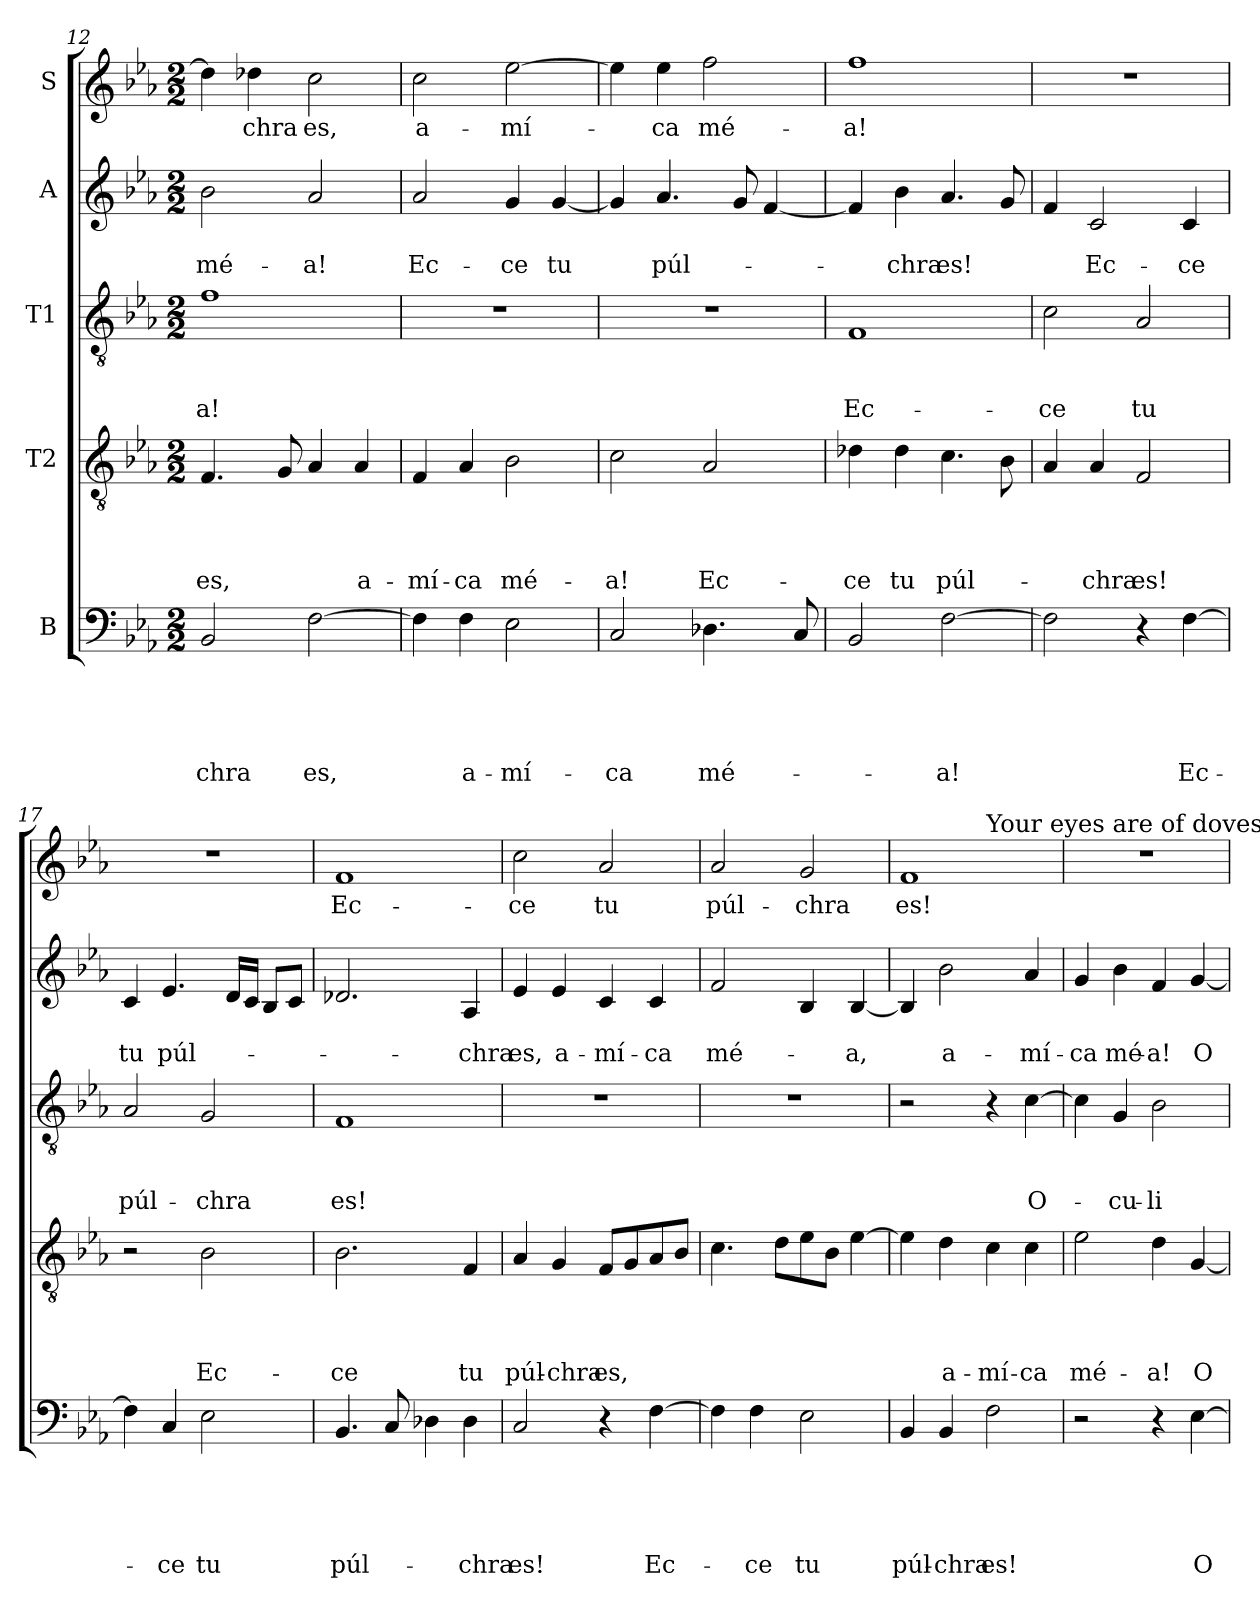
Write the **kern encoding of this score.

**kern	**text	**text	**text	**text	**text	**kern	**text	**text	**text	**text	**kern	**text	**text	**text	**kern	**text	**text	**kern	**text
*part5	*part5	*part5	*part5	*part5	*part5	*part4	*part4	*part4	*part4	*part4	*part3	*part3	*part3	*part3	*part2	*part2	*part2	*part1	*part1
*staff5	*staff5	*staff5	*staff5	*staff5	*staff5	*staff4	*staff4	*staff4	*staff4	*staff4	*staff3	*staff3	*staff3	*staff3	*staff2	*staff2	*staff2	*staff1	*staff1
*I"B	*	*	*	*	*	*I"T2	*	*	*	*	*I"T1	*	*	*	*I"A	*	*	*I"S	*
!!LO:LB:g=z
*clefF4	*	*	*	*	*	*clefGv2	*	*	*	*	*clefGv2	*	*	*	*clefG2	*	*	*clefG2	*
*k[b-e-a-]	*	*	*	*	*	*k[b-e-a-]	*	*	*	*	*k[b-e-a-]	*	*	*	*k[b-e-a-]	*	*	*k[b-e-a-]	*
*E-:	*	*	*	*	*	*E-:	*	*	*	*	*E-:	*	*	*	*E-:	*	*	*E-:	*
*M2/2	*	*	*	*	*	*M2/2	*	*	*	*	*M2/2	*	*	*	*M2/2	*	*	*M2/2	*
=12	=12	=12	=12	=12	=12	=12	=12	=12	=12	=12	=12	=12	=12	=12	=12	=12	=12	=12	=12
!	!	!	!	!	!LO:LY:b	!	!	!	!	!LO:LY:b	!	!	!	!LO:LY:b	!	!	!LO:LY:b	!	!
2BB-/	.	.	.	.	-chra	4.F/	.	.	.	es,	1f	.	.	-a!	2b-\	.	mé-	4dd-\]	.
!	!	!	!	!	!	!	!	!	!	!	!	!	!	!	!	!	!	!	!LO:LY:b
.	.	.	.	.	.	.	.	.	.	.	.	.	.	.	.	.	.	4dd-i\	-chra
.	.	.	.	.	.	8G/	.	.	.	.	.	.	.	.	.	.	.	.	.
!	!	!	!	!	!LO:LY:b	!	!	!	!	!	!	!	!	!	!	!	!LO:LY:b	!	!LO:LY:b
[2F\	.	.	.	.	es,	4A-/	.	.	.	.	.	.	.	.	2a-/	.	-a!	2cc\	es,
!	!	!	!	!	!	!	!	!	!	!LO:LY:b	!	!	!	!	!	!	!	!	!
.	.	.	.	.	.	4A-/	.	.	.	a-	.	.	.	.	.	.	.	.	.
=13	=13	=13	=13	=13	=13	=13	=13	=13	=13	=13	=13	=13	=13	=13	=13	=13	=13	=13	=13
!	!	!	!	!	!	!	!	!	!	!LO:LY:b	!	!	!	!	!	!	!LO:LY:b	!	!LO:LY:b
4F\]	.	.	.	.	.	4F/	.	.	.	-mí-	1r	.	.	.	2a-/	.	Ec-	2cc\	a-
!	!	!	!	!	!LO:LY:b	!	!	!	!	!LO:LY:b	!	!	!	!	!	!	!	!	!
4F\	.	.	.	.	a-	4A-/	.	.	.	-ca	.	.	.	.	.	.	.	.	.
!	!	!	!	!	!LO:LY:b	!	!	!	!	!LO:LY:b	!	!	!	!	!	!	!LO:LY:b	!	!LO:LY:b
2E-\	.	.	.	.	-mí-	2B-\	.	.	.	mé-	.	.	.	.	4g/	.	-ce	[2ee-\	-mí-
!	!	!	!	!	!	!	!	!	!	!	!	!	!	!	!	!	!LO:LY:b	!	!
.	.	.	.	.	.	.	.	.	.	.	.	.	.	.	[4g/	.	tu	.	.
=14	=14	=14	=14	=14	=14	=14	=14	=14	=14	=14	=14	=14	=14	=14	=14	=14	=14	=14	=14
!	!	!	!	!	!LO:LY:b	!	!	!	!	!LO:LY:b	!	!	!	!	!	!	!	!	!
2C/	.	.	.	.	-ca	2c\	.	.	.	-a!	1r	.	.	.	4g/]	.	.	4ee-\]	.
!	!	!	!	!	!	!	!	!	!	!	!	!	!	!	!	!	!LO:LY:b	!	!LO:LY:b
.	.	.	.	.	.	.	.	.	.	.	.	.	.	.	4.a-/	.	púl-	4ee-\	-ca
!	!	!	!	!	!LO:LY:b	!	!	!	!	!LO:LY:b	!	!	!	!	!	!	!	!	!LO:LY:b
4.D-X\	.	.	.	.	mé-	2A-/	.	.	.	Ec-	.	.	.	.	.	.	.	2ff\	mé-
.	.	.	.	.	.	.	.	.	.	.	.	.	.	.	8g/	.	.	.	.
.	.	.	.	.	.	.	.	.	.	.	.	.	.	.	[4f/	.	.	.	.
8C/	.	.	.	.	.	.	.	.	.	.	.	.	.	.	.	.	.	.	.
=15	=15	=15	=15	=15	=15	=15	=15	=15	=15	=15	=15	=15	=15	=15	=15	=15	=15	=15	=15
!	!	!	!	!	!	!	!	!	!	!LO:LY:b	!	!	!	!LO:LY:b	!	!	!	!	!LO:LY:b
2BB-/	.	.	.	.	.	4d-i\	.	.	.	-ce	1F	.	.	Ec-	4f/]	.	.	1ff	-a!
!	!	!	!	!	!	!	!	!	!	!LO:LY:b	!	!	!	!	!	!	!LO:LY:b	!	!
.	.	.	.	.	.	4d-i\	.	.	.	tu	.	.	.	.	4b-\	.	-chra	.	.
!	!	!	!	!	!LO:LY:b	!	!	!	!	!LO:LY:b	!	!	!	!	!	!	!LO:LY:b	!	!
[2F\	.	.	.	.	-a!	4.c\	.	.	.	púl-	.	.	.	.	4.a-/	.	es!	.	.
.	.	.	.	.	.	8B-\	.	.	.	.	.	.	.	.	8g/	.	.	.	.
=16	=16	=16	=16	=16	=16	=16	=16	=16	=16	=16	=16	=16	=16	=16	=16	=16	=16	=16	=16
!	!	!	!	!	!	!	!	!	!	!	!	!	!	!LO:LY:b	!	!	!	!	!
2F\]	.	.	.	.	.	4A-/	.	.	.	.	2c\	.	.	-ce	4f/	.	.	1r	.
!	!	!	!	!	!	!	!	!	!	!LO:LY:b	!	!	!	!	!	!	!LO:LY:b	!	!
.	.	.	.	.	.	4A-/	.	.	.	-chra	.	.	.	.	2c/	.	Ec-	.	.
!	!	!	!	!	!	!	!	!	!	!LO:LY:b	!	!	!	!LO:LY:b	!	!	!	!	!
4r	.	.	.	.	.	2F/	.	.	.	es!	2A-/	.	.	tu	.	.	.	.	.
!	!	!	!	!	!LO:LY:b	!	!	!	!	!	!	!	!	!	!	!	!LO:LY:b	!	!
[4F\	.	.	.	.	Ec-	.	.	.	.	.	.	.	.	.	4c/	.	-ce	.	.
!!LO:PB:g=z
=17	=17	=17	=17	=17	=17	=17	=17	=17	=17	=17	=17	=17	=17	=17	=17	=17	=17	=17	=17
!	!	!	!	!	!	!	!	!	!	!	!	!	!	!LO:LY:b	!	!	!LO:LY:b	!	!
4F\]	.	.	.	.	.	2r	.	.	.	.	2A-/	.	.	púl-	4c/	.	tu	1r	.
!	!	!	!	!	!LO:LY:b	!	!	!	!	!	!	!	!	!	!	!	!LO:LY:b	!	!
4C/	.	.	.	.	-ce	.	.	.	.	.	.	.	.	.	4.e-/	.	púl-	.	.
!	!	!	!	!	!LO:LY:b	!	!	!	!	!LO:LY:b	!	!	!	!LO:LY:b	!	!	!	!	!
2E-\	.	.	.	.	tu	2B-\	.	.	.	Ec-	2G/	.	.	-chra	.	.	.	.	.
.	.	.	.	.	.	.	.	.	.	.	.	.	.	.	16d/LL	.	.	.	.
.	.	.	.	.	.	.	.	.	.	.	.	.	.	.	16c/JJ	.	.	.	.
.	.	.	.	.	.	.	.	.	.	.	.	.	.	.	8B-/L	.	.	.	.
.	.	.	.	.	.	.	.	.	.	.	.	.	.	.	8c/J	.	.	.	.
=18	=18	=18	=18	=18	=18	=18	=18	=18	=18	=18	=18	=18	=18	=18	=18	=18	=18	=18	=18
!	!	!	!	!	!LO:LY:b	!	!	!	!	!LO:LY:b	!	!	!	!LO:LY:b	!	!	!	!	!LO:LY:b
4.BB-/	.	.	.	.	púl-	2.B-\	.	.	.	-ce	1F	.	.	es!	2.d-X/	.	.	1f	Ec-
8C/	.	.	.	.	.	.	.	.	.	.	.	.	.	.	.	.	.	.	.
4D-X\	.	.	.	.	.	.	.	.	.	.	.	.	.	.	.	.	.	.	.
!	!	!	!	!	!LO:LY:b	!	!	!	!	!LO:LY:b	!	!	!	!	!	!	!LO:LY:b	!	!
4D-\	.	.	.	.	-chra	4F/	.	.	.	tu	.	.	.	.	4A-/	.	-chra	.	.
=19	=19	=19	=19	=19	=19	=19	=19	=19	=19	=19	=19	=19	=19	=19	=19	=19	=19	=19	=19
!	!	!	!	!	!LO:LY:b	!	!	!	!	!LO:LY:b	!	!	!	!	!	!	!LO:LY:b	!	!LO:LY:b
2C/	.	.	.	.	es!	4A-/	.	.	.	púl-	1r	.	.	.	4e-/	.	es,	2cc\	-ce
!	!	!	!	!	!	!	!	!	!	!LO:LY:b	!	!	!	!	!	!	!LO:LY:b	!	!
.	.	.	.	.	.	4G/	.	.	.	-chra	.	.	.	.	4e-/	.	a-	.	.
!	!	!	!	!	!	!	!	!	!	!LO:LY:b	!	!	!	!	!	!	!LO:LY:b	!	!LO:LY:b
4r	.	.	.	.	.	8F/L	.	.	.	es,	.	.	.	.	4c/	.	-mí-	2a-/	tu
.	.	.	.	.	.	8G/	.	.	.	.	.	.	.	.	.	.	.	.	.
!	!	!	!	!	!LO:LY:b	!	!	!	!	!	!	!	!	!	!	!	!LO:LY:b	!	!
[4F\	.	.	.	.	Ec-	8A-/	.	.	.	.	.	.	.	.	4c/	.	-ca	.	.
.	.	.	.	.	.	8B-/J	.	.	.	.	.	.	.	.	.	.	.	.	.
=20	=20	=20	=20	=20	=20	=20	=20	=20	=20	=20	=20	=20	=20	=20	=20	=20	=20	=20	=20
!	!	!	!	!	!	!	!	!	!	!	!	!	!	!	!	!	!LO:LY:b	!	!LO:LY:b
4F\]	.	.	.	.	.	4.c\	.	.	.	.	1r	.	.	.	2f/	.	mé-	2a-/	púl-
!	!	!	!	!	!LO:LY:b	!	!	!	!	!	!	!	!	!	!	!	!	!	!
4F\	.	.	.	.	-ce	.	.	.	.	.	.	.	.	.	.	.	.	.	.
.	.	.	.	.	.	8d\L	.	.	.	.	.	.	.	.	.	.	.	.	.
!	!	!	!	!	!LO:LY:b	!	!	!	!	!	!	!	!	!	!	!	!	!	!LO:LY:b
2E-\	.	.	.	.	tu	8e-\	.	.	.	.	.	.	.	.	4B-/	.	.	2g/	-chra
.	.	.	.	.	.	8B-\J	.	.	.	.	.	.	.	.	.	.	.	.	.
!	!	!	!	!	!	!	!	!	!	!	!	!	!	!	!	!	!LO:LY:b	!	!
.	.	.	.	.	.	[4e-\	.	.	.	.	.	.	.	.	[4B-/	.	-a,	.	.
=21	=21	=21	=21	=21	=21	=21	=21	=21	=21	=21	=21	=21	=21	=21	=21	=21	=21	=21	=21
!	!	!	!	!	!LO:LY:b	!	!	!	!	!	!	!	!	!	!	!	!	!	!LO:LY:b
*	*	*	*	*	*	*	*	*	*	*	*	*	*	*	*	*	*	*^	*
4BB-/	.	.	.	.	púl-	4e-\]	.	.	.	.	2r	.	.	.	4B-/]	.	.	1f	2ryy	es!
!	!	!	!	!	!LO:LY:b	!	!	!	!	!LO:LY:b	!	!	!	!	!	!	!LO:LY:b	!	!	!
4BB-/	.	.	.	.	-chra	4d\	.	.	.	a-	.	.	.	.	2b-\	.	a-	.	.	.
!	!	!	!	!	!	!	!	!	!	!	!	!	!	!	!	!	!	!	!LO:TX:a:t=Your eyes are of doves.	!
!	!	!	!	!	!LO:LY:b	!	!	!	!	!LO:LY:b	!	!	!	!	!	!	!	!	!	!
2F\	.	.	.	.	es!	4c\	.	.	.	-mí-	4r	.	.	.	.	.	.	.	2ryy	.
!	!	!	!	!	!	!	!	!	!	!LO:LY:b	!	!	!	!LO:LY:b	!	!	!LO:LY:b	!	!	!
.	.	.	.	.	.	4c\	.	.	.	-ca	[4c\	.	.	O-	4a-/	.	-mí-	.	.	.
!!LO:LB:g=z
=22	=22	=22	=22	=22	=22	=22	=22	=22	=22	=22	=22	=22	=22	=22	=22	=22	=22	=22	=22	=22
!	!	!	!	!	!	!	!	!	!	!LO:LY:b	!	!	!	!	!	!	!LO:LY:b	!	!	!
*	*	*	*	*	*	*	*	*	*	*	*	*	*	*	*	*	*	*v	*v	*
2r	.	.	.	.	.	2e-\	.	.	.	mé-	4c\]	.	.	.	4g/	.	-ca	1r	.
!	!	!	!	!	!	!	!	!	!	!	!	!	!	!LO:LY:b	!	!	!LO:LY:b	!	!
.	.	.	.	.	.	.	.	.	.	.	4G/	.	.	-cu-	4b-\	.	mé-	.	.
!	!	!	!	!	!	!	!	!	!	!LO:LY:b	!	!	!	!LO:LY:b	!	!	!LO:LY:b	!	!
4r	.	.	.	.	.	4d\	.	.	.	-a!	2B-\	.	.	-li	4f/	.	-a!	.	.
!	!	!	!	!	!LO:LY:b	!	!	!	!	!LO:LY:b	!	!	!	!	!	!	!LO:LY:b	!	!
[4E-\	.	.	.	.	O-	[4G/	.	.	.	O-	.	.	.	.	[4g/	.	O-	.	.
=	=	=	=	=	=	=	=	=	=	=	=	=	=	=	=	=	=	=	=
*-	*-	*-	*-	*-	*-	*-	*-	*-	*-	*-	*-	*-	*-	*-	*-	*-	*-	*-	*-
